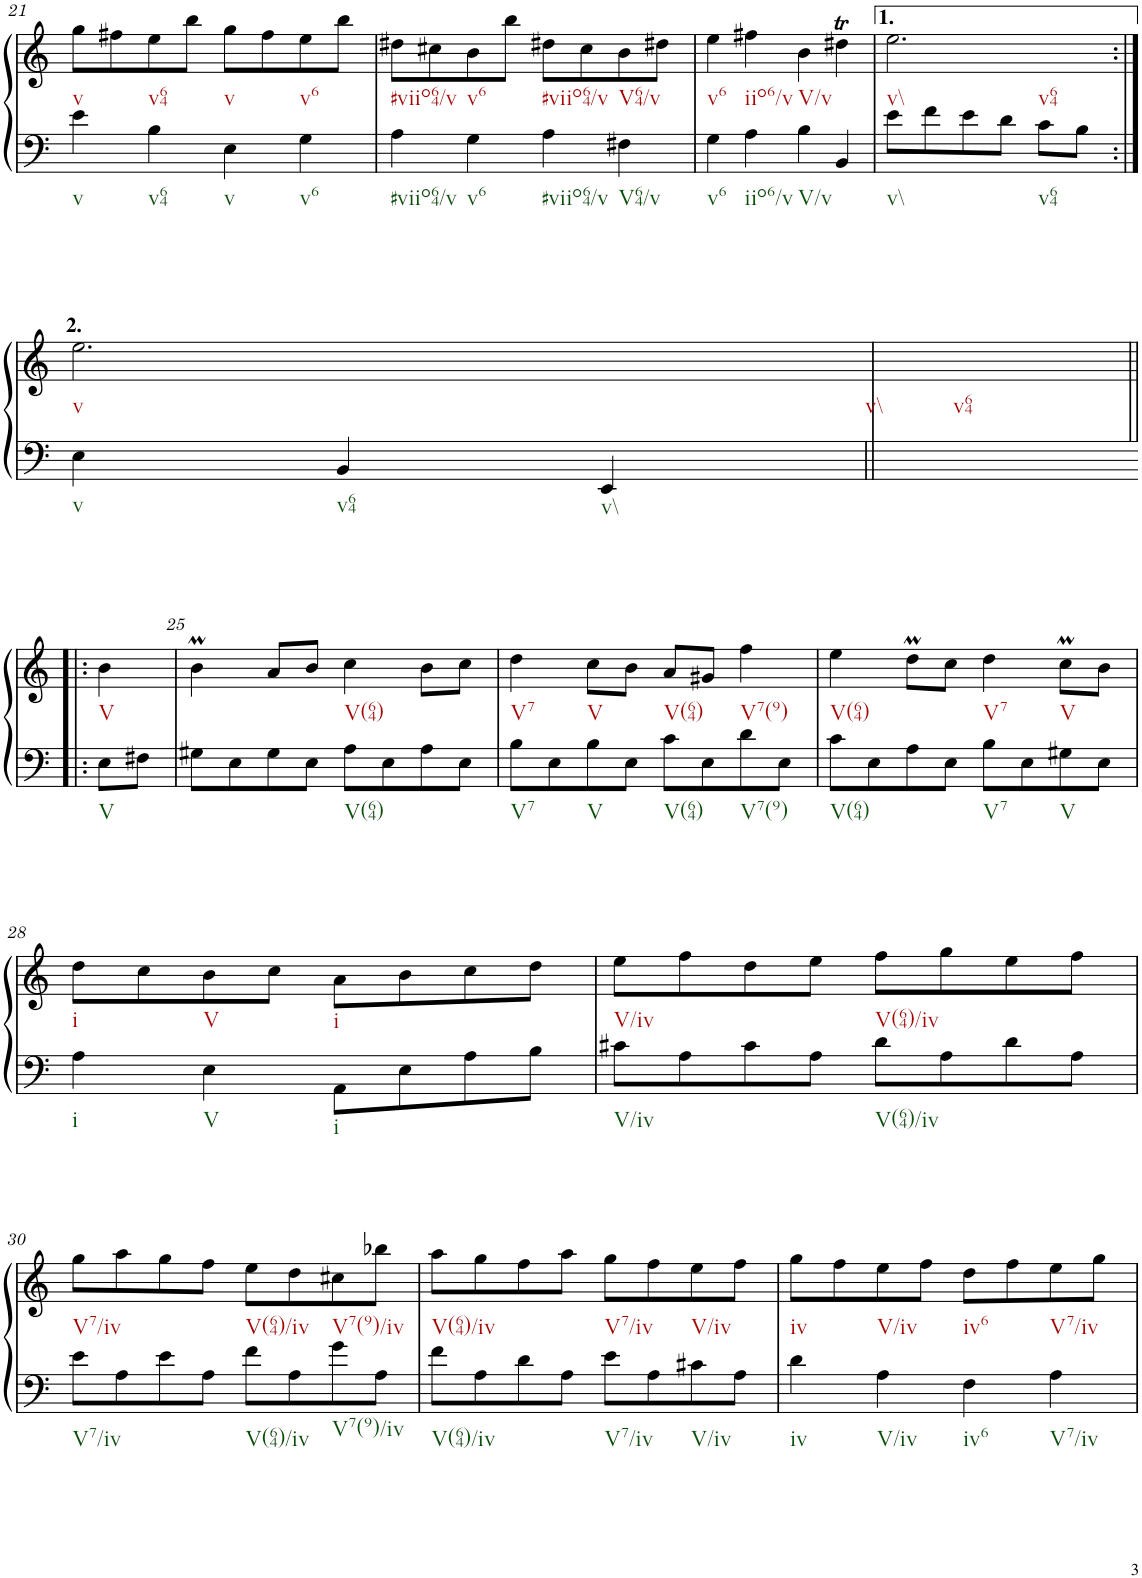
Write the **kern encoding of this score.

**kern	**kern
*part1	*part1
*staff2	*staff1
*I"Klavier linke Hand	*
!!LO:PB:g=z
*clefF4	*clefG2
*k[]	*k[]
*M2/2	*M2/2
*met(c|)	*met(c|)
=21	=21
4e\	8gg\L
.	8ff#X\
4B\	8ee\
.	8bb\J
4E\	8gg\L
.	8ff#\
4G\	8ee\
.	8bb\J
=22	=22
4A\	8dd#X\L
.	8cc#X\
4G\	8b\
.	8bb\J
4A\	8dd#X\L
.	8cc#\
4F#X\	8b\
.	8dd#X\J
=23	=23
4G\	4ee\
4A\	4ff#X\
4B\	4b\
4BB/	4dd#Xt\
=24	=24
8e\L	2.ee\
8f\	.
8e\	.
8d\J	.
8c\L	.
8B\J	.
!!LO:LB:g=z
=24X1:|!	=24X1:|!
4E\	2.ee\
4BB/	.
4EE/	.
!!LO:LB:g=z
=24X2!|:	=24X2!|:
8E\L	4b\
8F#X\J	.
=25	=25
8G#X\L	4bm\
8E\	.
8G#\	8a/L
8E\J	8b/J
8A\L	4cc\
8E\	.
8A\	8b\L
8E\J	8cc\J
=26	=26
8B\L	4dd\
8E\	.
8B\	8cc\L
8E\J	8b\J
8c\L	8a/L
8E\	8g#X/J
8d\	4ff\
8E\J	.
=27	=27
8c\L	4ee\
8E\	.
8A\	8ddM\L
8E\J	8cc\J
8B\L	4dd\
8E\	.
8G#X\	8ccM\L
8E\J	8b\J
!!LO:LB:g=z
=28	=28
4A\	8dd\L
.	8cc\
4E\	8b\
.	8cc\J
8AA\L	8a\L
8E\	8b\
8A\	8cc\
8B\J	8dd\J
=29	=29
8c#X\L	8ee\L
8A\	8ff\
8c#\	8dd\
8A\J	8ee\J
8d\L	8ff\L
8A\	8gg\
8d\	8ee\
8A\J	8ff\J
!!LO:LB:g=z
=30	=30
8e\L	8gg\L
8A\	8aa\
8e\	8gg\
8A\J	8ff\J
8f\L	8ee\L
8A\	8dd\
8g\	8cc#X\
8A\J	8bb-X\J
=31	=31
8f\L	8aa\L
8A\	8gg\
8d\	8ff\
8A\J	8aa\J
8e\L	8gg\L
8A\	8ff\
8c#X\	8ee\
8A\J	8ff\J
=32	=32
4d\	8gg\L
.	8ff\
4A\	8ee\
.	8ff\J
4F\	8dd\L
.	8ff\
4A\	8ee\
.	8gg\J
=	=
*-	*-
